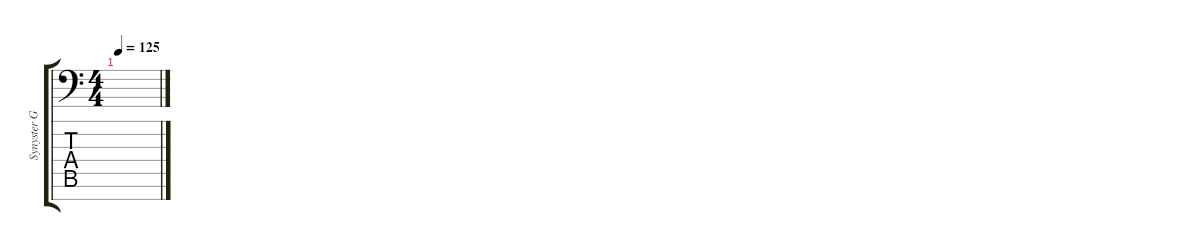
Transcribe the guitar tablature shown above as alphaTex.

\track ("Synyster Gates - Piano" "Synyster G") {instrument overdrivenguitar}
\staff {score tabs}
\tuning (E4 B3 G3 D3 A2 D2 C-1) {hide}
\ts (4 4)
\tempo 125
\clef f4
\ks c
